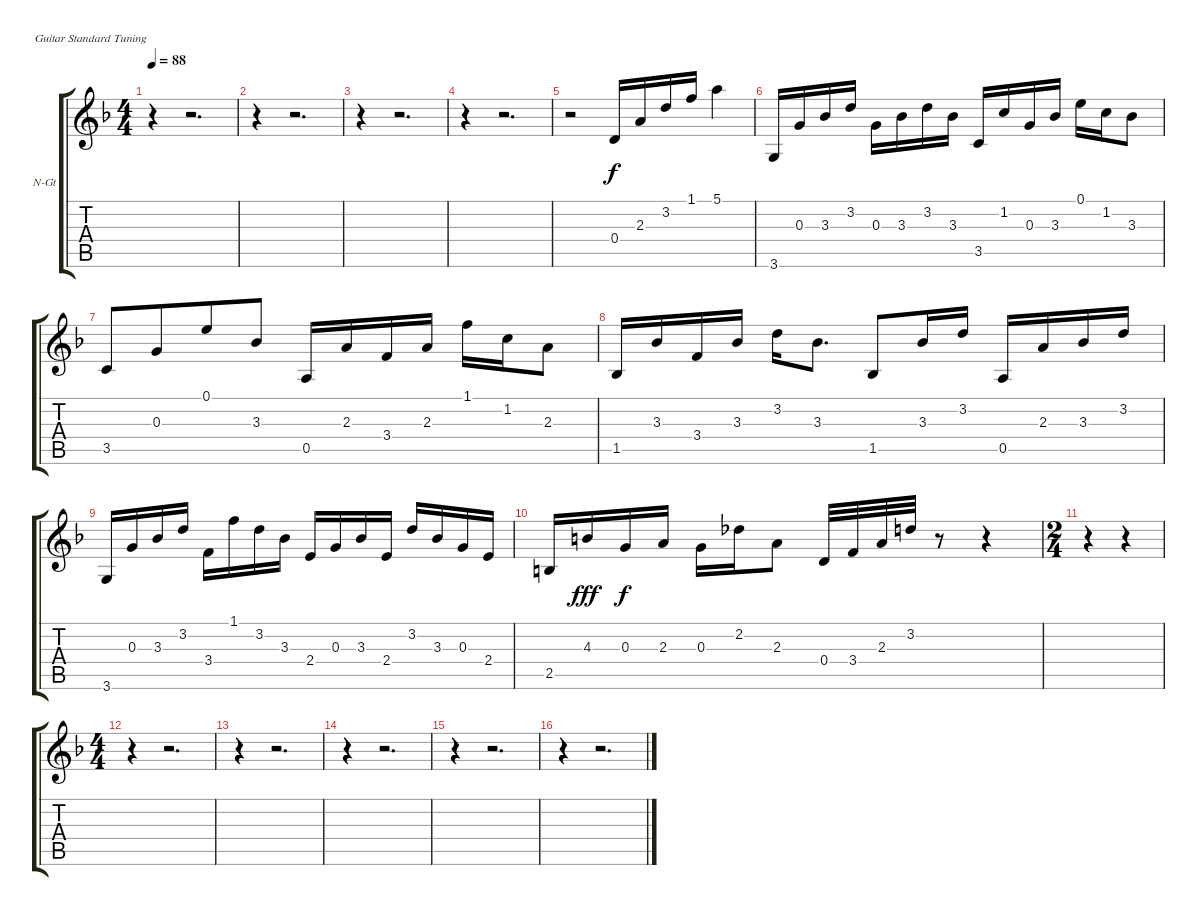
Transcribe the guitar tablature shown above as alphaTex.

\bracketExtendMode groupsimilarinstruments
\firstSystemTrackNameOrientation horizontal
\otherSystemsTrackNameOrientation horizontal
\track ("Track 2" "N-Gt") {instrument acousticguitarnylon}
\staff {score tabs}
\tuning (E4 B3 G3 D3 A2 E2)
\ts (4 4)
\tempo 88
\clef g2
\ks dminor
r.4{dy f} r.2{d} |
r.4 r.2{d} |
r.4 r.2{d} |
r.4 r.2{d} |
r.2 0.4.16 2.3.16 3.2.16 1.1.16 5.1.4 |
3.6.16 0.3.16 3.3.16 3.2.16 0.3.16 3.3.16 3.2.16 3.3.16 3.5.16 1.2.16 0.3.16 3.3.16 0.1.16 1.2.16 3.3.8 |
3.5.8 0.3.8{beam merge} 0.1.8 3.3.8 0.5.16 2.3.16 3.4.16 2.3.16 1.1.16 1.2.16 2.3.8 |
1.5.16 3.3.16 3.4.16 3.3.16 3.2.16 3.3.8{d} 1.5.8 3.3.16 3.2.16 0.5.16 2.3.16 3.3.16 3.2.16 |
3.6.16 0.3.16 3.3.16 3.2.16 3.4.16 1.1.16 3.2.16 3.3.16 2.4.16 0.3.16 3.3.16 2.4.16 3.2.16 3.3.16 0.3.16 2.4.16 |
2.5.16 4.3.16{dy fff} 0.3.16{dy f} 2.3.16 0.3.16 2.2.16 2.3.8 0.4.32 3.4.32 2.3.32 3.2.32 r.8 r.4 |
\ts (2 4)
\beaming (8 2 2)
r.4 r.4 |
\ts (4 4)
\beaming (8 2 2 2 2)
r.4 r.2{d} |
r.4 r.2{d} |
r.4 r.2{d} |
r.4 r.2{d} |
r.4 r.2{d}
